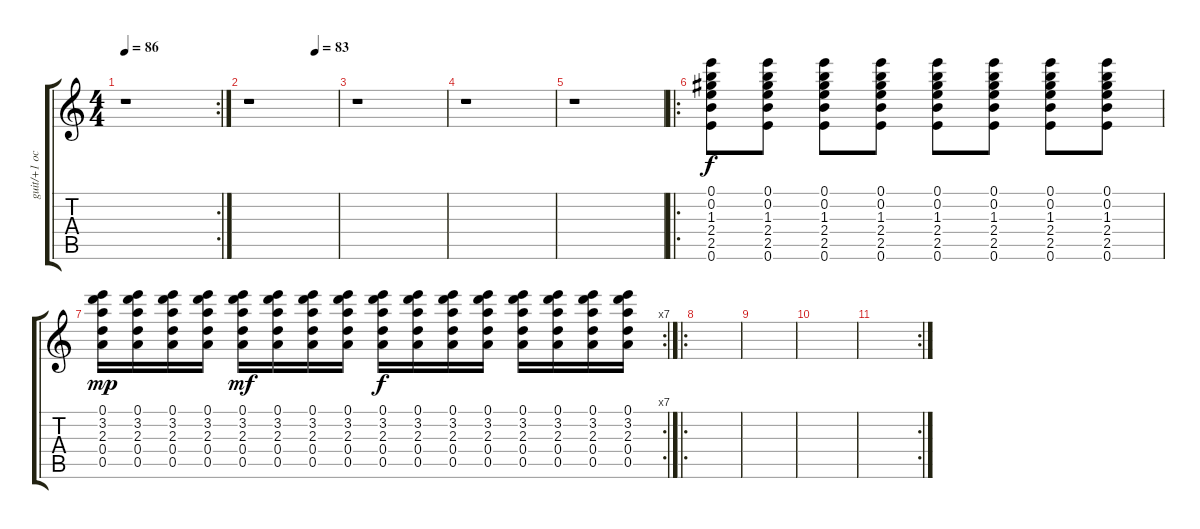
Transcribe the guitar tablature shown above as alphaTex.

\track ("guit/+1 oct" "guit/+1 oc") {instrument distortionguitar}
\staff {score tabs}
\tuning (E5 B4 G4 D4 A3 E3) {hide}
\rc 2
\ts (4 4)
\tempo 86
\clef g2
\ks c
r.1{dy f} |
\tempo (83 0.75)
r.1 |
r.1 |
r.1 |
r.1 |
\ro
(0.1 0.2 1.3 2.4 2.5 0.6).8 (0.1 0.2 1.3 2.4 2.5 0.6).8 (0.1 0.2 1.3 2.4 2.5 0.6).8 (0.1 0.2 1.3 2.4 2.5 0.6).8 (0.1 0.2 1.3 2.4 2.5 0.6).8 (0.1 0.2 1.3 2.4 2.5 0.6).8 (0.1 0.2 1.3 2.4 2.5 0.6).8 (0.1 0.2 1.3 2.4 2.5 0.6).8 |
\rc 7
(0.1 3.2 2.3 0.4 0.5).16{dy mp} (0.1 3.2 2.3 0.4 0.5).16 (0.1 3.2 2.3 0.4 0.5).16 (0.1 3.2 2.3 0.4 0.5).16 (0.1 3.2 2.3 0.4 0.5).16{dy mf} (0.1 3.2 2.3 0.4 0.5).16 (0.1 3.2 2.3 0.4 0.5).16 (0.1 3.2 2.3 0.4 0.5).16 (0.1 3.2 2.3 0.4 0.5).16{dy f} (0.1 3.2 2.3 0.4 0.5).16 (0.1 3.2 2.3 0.4 0.5).16 (0.1 3.2 2.3 0.4 0.5).16 (0.1 3.2 2.3 0.4 0.5).16 (0.1 3.2 2.3 0.4 0.5).16 (0.1 3.2 2.3 0.4 0.5).16 (0.1 3.2 2.3 0.4 0.5).16 |
\ro
|
|
|
\rc 2
